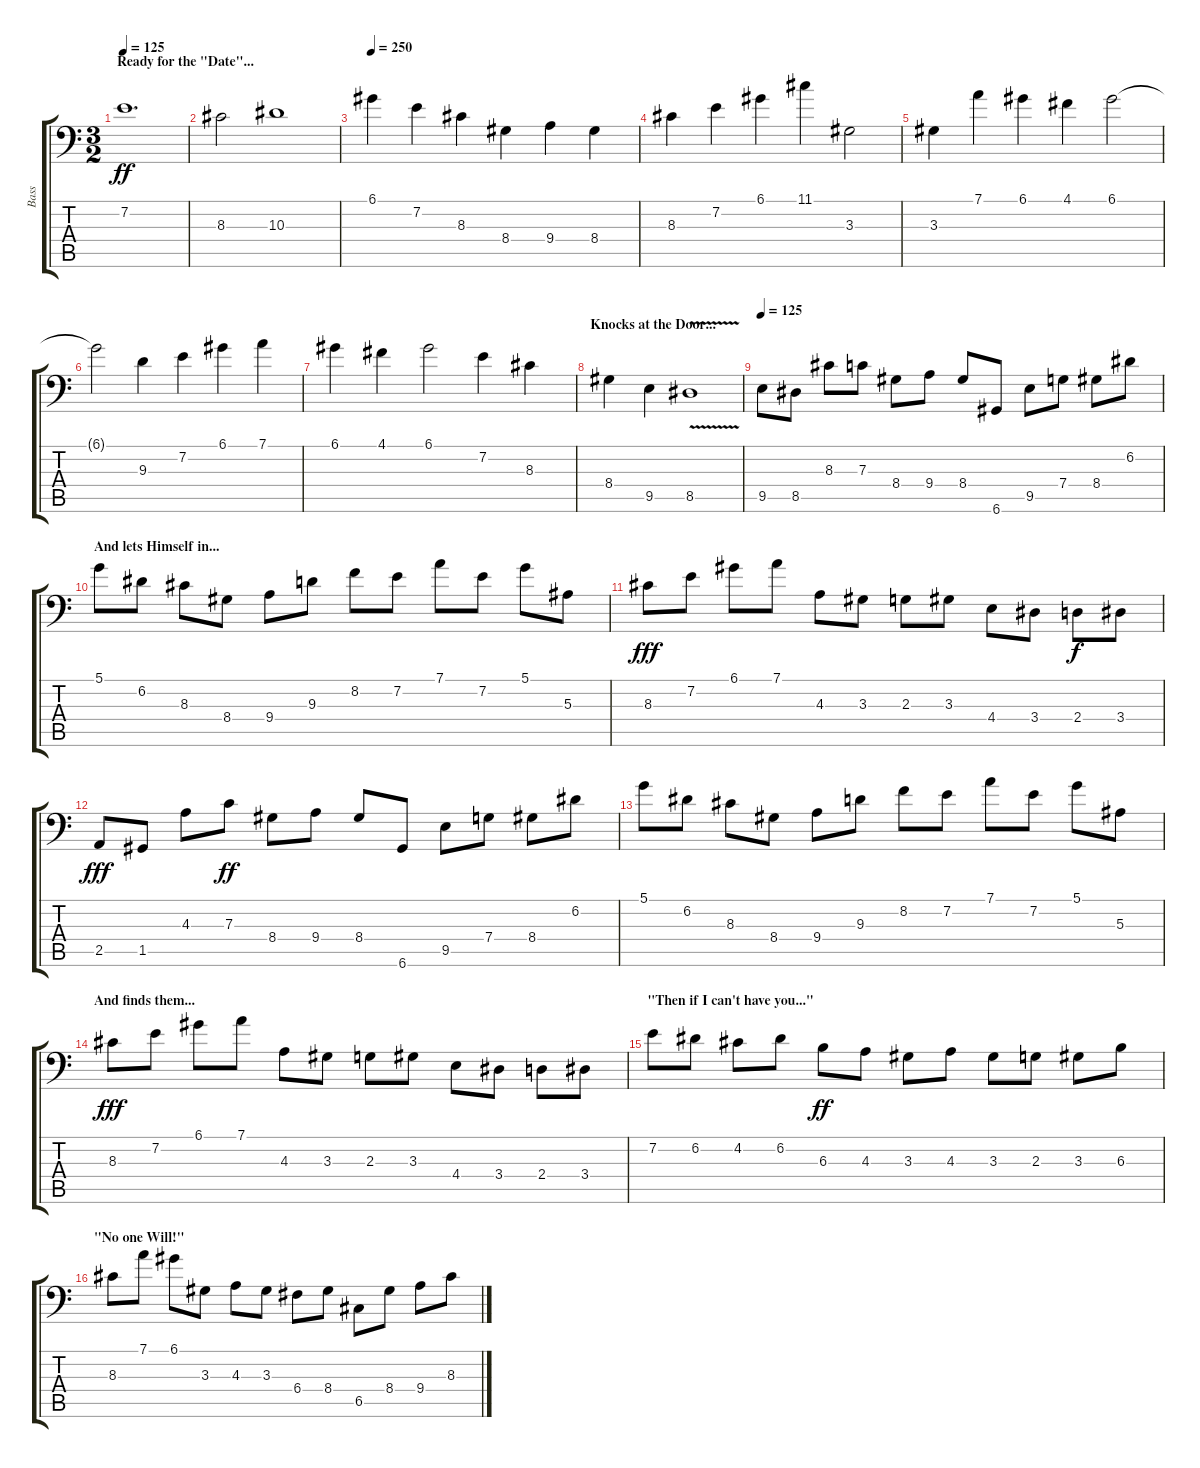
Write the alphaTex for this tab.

\track ("Bass" "Bass") {instrument fretlessbass}
\staff {score tabs}
\tuning (D3 A2 F2 C2 G1 D1) {hide}
\ts (3 2)
\section ("" "Ready for the \"Date\"...")
\tempo 125
\clef f4
\ks c
7.2.1{d dy ff} |
8.3.2 10.3.1 |
\tempo 250
6.1.4 7.2.4 8.3.4 8.4.4 9.4.4 8.4.4 |
8.3.4 7.2.4 6.1.4 11.1.4 3.3.2 |
3.3.4 7.1.4 6.1.4 4.1.4 6.1.2 |
6.1{t}.2 9.3.4 7.2.4 6.1.4 7.1.4 |
6.1.4 4.1.4 6.1.2 7.2.4 8.3.4 |
\section ("" "Knocks at the Door...")
8.4.4 9.5.4 8.5{v}.1 |
\tempo 125
9.5.8 8.5.8 8.3.8 7.3.8 8.4.8 9.4.8 8.4.8 6.6.8 9.5.8 7.4.8 8.4.8 6.2.8 |
\section ("" "And lets Himself in...")
5.1.8 6.2.8 8.3.8 8.4.8 9.4.8 9.3.8 8.2.8 7.2.8 7.1.8 7.2.8 5.1.8 5.3.8 |
8.3.8{dy fff} 7.2.8 6.1.8 7.1.8 4.3.8 3.3.8 2.3.8 3.3.8 4.4.8 3.4.8 2.4.8{dy f} 3.4.8 |
2.5.8{dy fff} 1.5.8 4.3.8 7.3.8{dy ff} 8.4.8 9.4.8 8.4.8 6.6.8 9.5.8 7.4.8 8.4.8 6.2.8 |
5.1.8 6.2.8 8.3.8 8.4.8 9.4.8 9.3.8 8.2.8 7.2.8 7.1.8 7.2.8 5.1.8 5.3.8 |
\section ("" "And finds them...")
8.3.8{dy fff} 7.2.8 6.1.8 7.1.8 4.3.8 3.3.8 2.3.8 3.3.8 4.4.8 3.4.8 2.4.8 3.4.8 |
\section ("" "\"Then if I can't have you...\"")
7.2.8 6.2.8 4.2.8 6.2.8 6.3.8{dy ff} 4.3.8 3.3.8 4.3.8 3.3.8 2.3.8 3.3.8 6.3.8 |
\section ("" "\"No one Will!\"")
8.3.8 7.1.8 6.1.8 3.3.8 4.3.8 3.3.8 6.4.8 8.4.8 6.5.8 8.4.8 9.4.8 8.3.8
